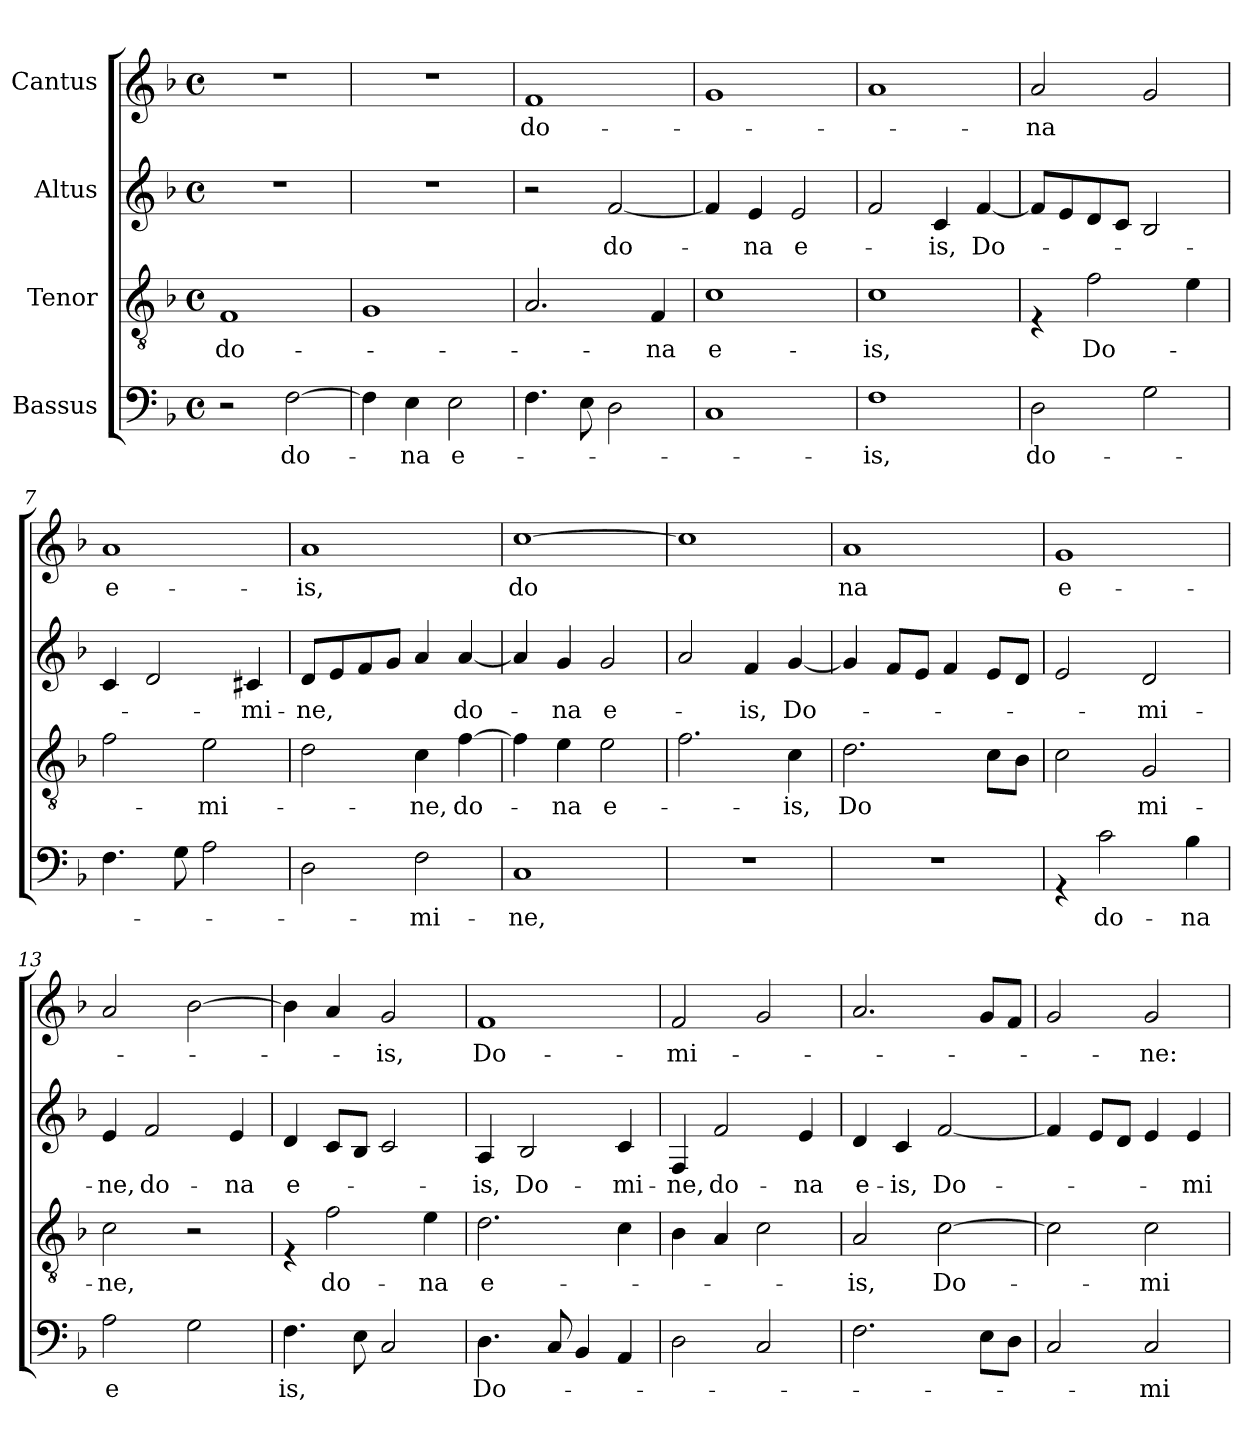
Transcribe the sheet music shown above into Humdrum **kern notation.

**kern	**text	**kern	**text	**kern	**text	**kern	**text
*part4	*part4	*part3	*part3	*part2	*part2	*part1	*part1
*staff4	*staff4	*staff3	*staff3	*staff2	*staff2	*staff1	*staff1
*I"Bassus	*	*I"Tenor	*	*I"Altus	*	*I"Cantus	*
*clefF4	*	*clefGv2	*	*clefG2	*	*clefG2	*
*k[b-]	*	*k[b-]	*	*k[b-]	*	*k[b-]	*
*F:	*	*F:	*	*F:	*	*F:	*
*M4/4	*	*M4/4	*	*M4/4	*	*M4/4	*
*met(c)	*	*met(c)	*	*met(c)	*	*met(c)	*
=1	=1	=1	=1	=1	=1	=1	=1
!	!	!	!LO:LY:b	!	!	!	!
2r	.	1F	do-	1r	.	1r	.
!	!LO:LY:b	!	!	!	!	!	!
[>2F\	do-	.	.	.	.	.	.
=2	=2	=2	=2	=2	=2	=2	=2
4F\]	.	1G	.	1r	.	1r	.
!	!LO:LY:b	!	!	!	!	!	!
4E\	-na	.	.	.	.	.	.
!	!LO:LY:b	!	!	!	!	!	!
2E\	e-	.	.	.	.	.	.
=3	=3	=3	=3	=3	=3	=3	=3
!	!	!	!	!	!	!	!LO:LY:b
4.F\	.	2.A/	.	2r	.	1f	do-
8E\	.	.	.	.	.	.	.
!	!	!	!	!	!LO:LY:b	!	!
2D\	.	.	.	[<2f/	do-	.	.
!	!	!	!LO:LY:b	!	!	!	!
.	.	4F/	-na	.	.	.	.
=4	=4	=4	=4	=4	=4	=4	=4
!	!	!	!LO:LY:b	!	!	!	!
1C	.	1c	e-	4f/]	.	1g	.
!	!	!	!	!	!LO:LY:b	!	!
.	.	.	.	4e/	-na	.	.
!	!	!	!	!	!LO:LY:b	!	!
.	.	.	.	2e/	e-	.	.
=5	=5	=5	=5	=5	=5	=5	=5
!	!LO:LY:b	!	!LO:LY:b	!	!	!	!
1F	-is,	1c	-is,	2f/	.	1a	.
!	!	!	!	!	!LO:LY:b	!	!
.	.	.	.	4c/	-is,	.	.
!	!	!	!	!	!LO:LY:b	!	!
.	.	.	.	[<4f/	Do-	.	.
=6	=6	=6	=6	=6	=6	=6	=6
!	!LO:LY:b	!	!	!	!	!	!LO:LY:b
2D\	do-	4rE	.	8f/L]	.	2a/	-na
.	.	.	.	8e/	.	.	.
!	!	!	!LO:LY:b	!	!	!	!
.	.	2f\	Do-	8d/	.	.	.
.	.	.	.	8c/J	.	.	.
2G\	.	.	.	2B-/	.	2g/	.
.	.	4e\	.	.	.	.	.
!!LO:LB:g=z
=7	=7	=7	=7	=7	=7	=7	=7
!	!	!	!	!	!	!	!LO:LY:b
4.F\	.	2f\	.	4c/	.	1a	e-
.	.	.	.	2d/	.	.	.
8G\	.	.	.	.	.	.	.
!	!	!	!LO:LY:b	!	!	!	!
2A\	.	2e\	-mi-	.	.	.	.
!	!	!	!	!	!LO:LY:b	!	!
.	.	.	.	4c#X/	-mi-	.	.
=8	=8	=8	=8	=8	=8	=8	=8
!	!	!	!	!	!LO:LY:b	!	!LO:LY:b
2D\	.	2d\	.	8d/L	-ne,	1a	-is,
.	.	.	.	8e/	.	.	.
.	.	.	.	8f/	.	.	.
.	.	.	.	8g/J	.	.	.
!	!LO:LY:b	!	!LO:LY:b	!	!	!	!
2F\	-mi-	4c\	-ne,	4a/	.	.	.
!	!	!	!LO:LY:b	!	!LO:LY:b	!	!
.	.	[>4f\	do-	[<4a/	do-	.	.
=9	=9	=9	=9	=9	=9	=9	=9
!	!LO:LY:b	!	!	!	!	!	!LO:LY:b
1C	-ne,	4f\]	.	4a/]	.	[>1cc	do
!	!	!	!LO:LY:b	!	!LO:LY:b	!	!
.	.	4e\	-na	4g/	-na	.	.
!	!	!	!LO:LY:b	!	!LO:LY:b	!	!
.	.	2e\	e-	2g/	e-	.	.
=10	=10	=10	=10	=10	=10	=10	=10
1r	.	2.f\	.	2a/	.	1cc]	.
!	!	!	!	!	!LO:LY:b	!	!
.	.	.	.	4f/	-is,	.	.
!	!	!	!LO:LY:b	!	!LO:LY:b	!	!
.	.	4c\	-is,	[<4g/	Do-	.	.
=11	=11	=11	=11	=11	=11	=11	=11
!	!	!	!LO:LY:b	!	!	!	!LO:LY:b
1r	.	2.d\	Do	4g/]	.	1a	na
.	.	.	.	8f/L	.	.	.
.	.	.	.	8e/J	.	.	.
.	.	.	.	4f/	.	.	.
.	.	8c\L	.	8e/L	.	.	.
.	.	8B-\J	.	8d/J	.	.	.
=12	=12	=12	=12	=12	=12	=12	=12
!	!	!	!	!	!	!	!LO:LY:b
4rGG	.	2c\	.	2e/	.	1g	e-
!	!LO:LY:b	!	!	!	!	!	!
2c\	do-	.	.	.	.	.	.
!	!	!	!LO:LY:b	!	!LO:LY:b	!	!
.	.	2G/	mi-	2d/	-mi-	.	.
!	!LO:LY:b	!	!	!	!	!	!
4B-\	-na	.	.	.	.	.	.
!!LO:LB:g=z
=13	=13	=13	=13	=13	=13	=13	=13
!	!LO:LY:b	!	!LO:LY:b	!	!LO:LY:b	!	!
2A\	e	2c\	-ne,	4e/	-ne,	2a/	.
!	!	!	!	!	!LO:LY:b	!	!
.	.	.	.	2f/	do-	.	.
2G\	.	2r	.	.	.	[>2b-\	.
!	!	!	!	!	!LO:LY:b	!	!
.	.	.	.	4e/	-na	.	.
=14	=14	=14	=14	=14	=14	=14	=14
!	!LO:LY:b	!	!	!	!LO:LY:b	!	!
4.F\	is,	4rE	.	4d/	e-	4b-\]	.
!	!	!	!LO:LY:b	!	!	!	!
.	.	2f\	do-	8c/L	.	4a/	.
8E\	.	.	.	8B-/J	.	.	.
!	!	!	!	!	!	!	!LO:LY:b
2C/	.	.	.	2c/	.	2g/	-is,
!	!	!	!LO:LY:b	!	!	!	!
.	.	4e\	-na	.	.	.	.
=15	=15	=15	=15	=15	=15	=15	=15
!	!LO:LY:b	!	!LO:LY:b	!	!LO:LY:b	!	!LO:LY:b
4.D\	Do-	2.d\	e-	4A/	-is,	1f	Do-
!	!	!	!	!	!LO:LY:b	!	!
.	.	.	.	2B-/	Do-	.	.
8C/	.	.	.	.	.	.	.
4BB-/	.	.	.	.	.	.	.
!	!	!	!	!	!LO:LY:b	!	!
4AA/	.	4c\	.	4c/	-mi-	.	.
=16	=16	=16	=16	=16	=16	=16	=16
!	!	!	!	!	!LO:LY:b	!	!LO:LY:b
2D\	.	4B-\	.	4F/	-ne,	2f/	-mi-
!	!	!	!	!	!LO:LY:b	!	!
.	.	4A/	.	2f/	do-	.	.
2C/	.	2c\	.	.	.	2g/	.
!	!	!	!	!	!LO:LY:b	!	!
.	.	.	.	4e/	-na	.	.
=17	=17	=17	=17	=17	=17	=17	=17
!	!	!	!LO:LY:b	!	!LO:LY:b	!	!
2.F\	.	2A/	-is,	4d/	e-	2.a/	.
!	!	!	!	!	!LO:LY:b	!	!
.	.	.	.	4c/	-is,	.	.
!	!	!	!LO:LY:b	!	!LO:LY:b	!	!
.	.	[>2c\	Do-	[<2f/	Do-	.	.
8E\L	.	.	.	.	.	8g/L	.
8D\J	.	.	.	.	.	8f/J	.
=18	=18	=18	=18	=18	=18	=18	=18
2C/	.	2c\]	.	4f/]	.	2g/	.
.	.	.	.	8e/L	.	.	.
.	.	.	.	8d/J	.	.	.
!	!LO:LY:b	!	!LO:LY:b	!	!	!	!LO:LY:b
2C/	-mi-	2c\	-mi-	4e/	.	2g/	-ne:
!	!	!	!	!	!LO:LY:b	!	!
.	.	.	.	4e/	-mi-	.	.
=	=	=	=	=	=	=	=
*-	*-	*-	*-	*-	*-	*-	*-
